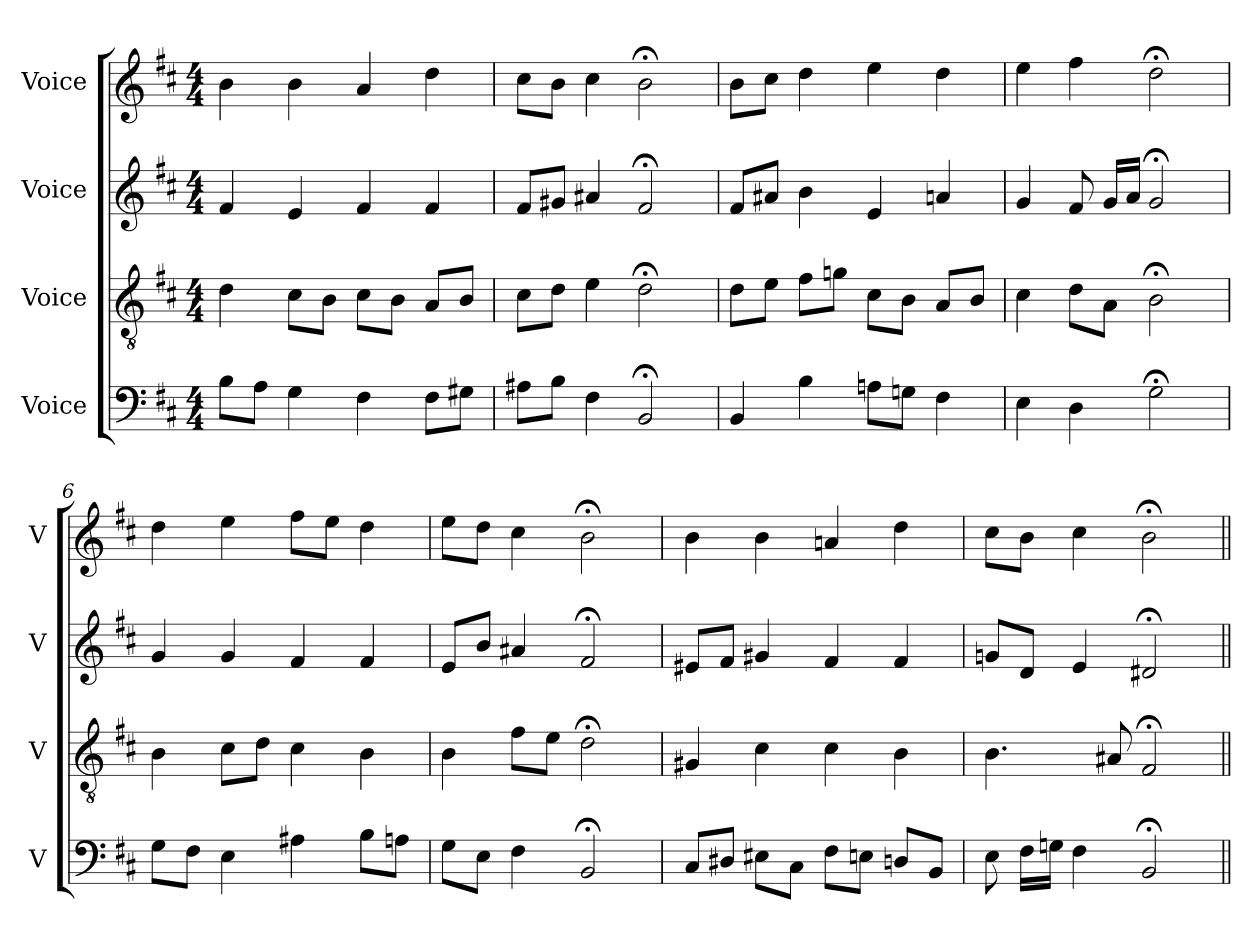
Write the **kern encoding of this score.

**kern	**kern	**kern	**kern
*part4	*part3	*part2	*part1
*staff4	*staff3	*staff2	*staff1
*I"Voice	*I"Voice	*I"Voice	*I"Voice
*I'V	*I'V	*I'V	*I'V
*clefF4	*clefGv2	*clefG2	*clefG2
*k[f#c#]	*k[f#c#]	*k[f#c#]	*k[f#c#]
*M4/4	*M4/4	*M4/4	*M4/4
=	=	=	=
8BL	4d	4f#	4b
8AJ	.	.	.
4G	8c#L	4e	4b
.	8BJ	.	.
4F#	8c#L	4f#	4a
.	8BJ	.	.
8F#L	8AL	4f#	4dd
8G#XJ	8BJ	.	.
=3	=3	=3	=3
8A#XL	8c#L	8f#L	8cc#L
8BJ	8dJ	8g#XJ	8bJ
4F#	4e	4a#X	4cc#
2BB;<	2d;<	2f#;<	2b;<
=4	=4	=4	=4
4BB	8dL	8f#L	8bL
.	8eJ	8a#XJ	8cc#J
4B	8f#L	4b	4dd
.	8gnJ	.	.
8AnL	8c#L	4e	4ee
8GnJ	8BJ	.	.
4F#	8AL	4an	4dd
.	8BJ	.	.
=5	=5	=5	=5
4E	4c#	4g	4ee
4D	8dL	8f#	4ff#
.	8AJ	16gLL	.
.	.	16aJJ	.
2G;<	2B;<	2g;<	2dd;<
=6	=6	=6	=6
8GL	4B	4g	4dd
8F#J	.	.	.
4E	8c#L	4g	4ee
.	8dJ	.	.
4A#X	4c#	4f#	8ff#L
.	.	.	8eeJ
8BL	4B	4f#	4dd
8AnJ	.	.	.
=7	=7	=7	=7
8GL	4B	8eL	8eeL
8EJ	.	8bJ	8ddJ
4F#	8f#L	4a#X	4cc#
.	8eJ	.	.
2BB;<	2d;<	2f#;<	2b;<
=8	=8	=8	=8
8C#L	4G#X	8e#XL	4b
8D#XJ	.	8f#J	.
8E#XL	4c#	4g#X	4b
8C#J	.	.	.
8F#L	4c#	4f#	4an
8EnJ	.	.	.
8DnL	4B	4f#	4dd
8BBJ	.	.	.
=9	=9	=9	=9
8E	4.B	8gnL	8cc#L
16F#LL	.	8dJ	8bJ
16GnJJ	.	.	.
4F#	.	4e	4cc#
.	8A#X	.	.
2BB;<	2F#;<	2d#X;<	2b;<
=||	=||	=||	=||
*-	*-	*-	*-
